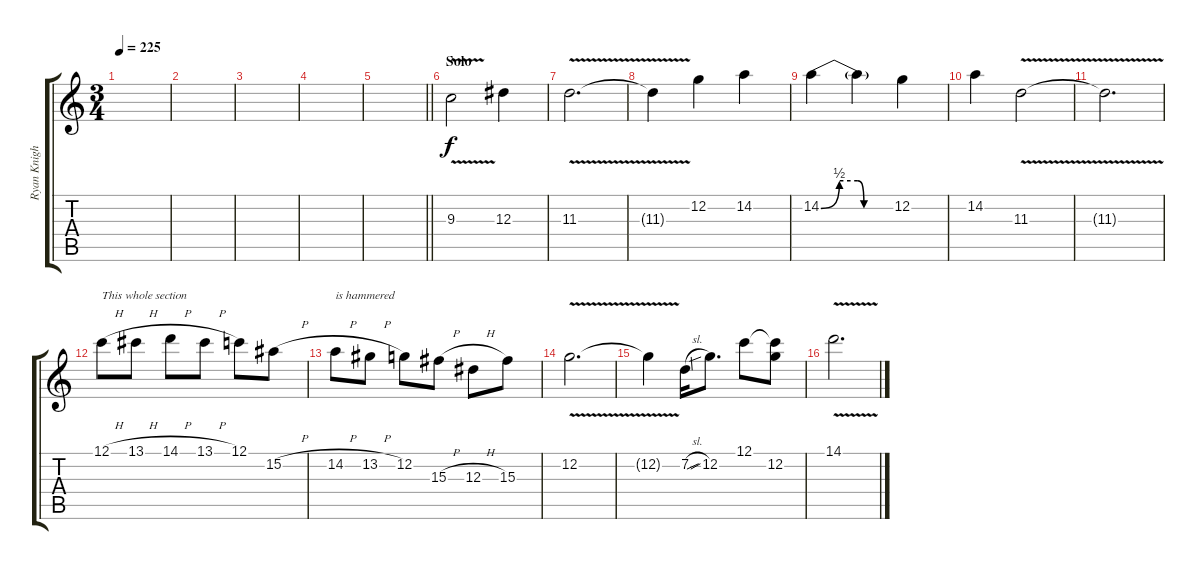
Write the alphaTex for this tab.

\track ("Ryan Knight (Solo)" "Ryan Knigh") {instrument distortionguitar}
\staff {score tabs}
\tuning (C4 G3 Eb3 Bb2 F2 C2) {hide}
\ts (3 4)
\tempo 225
\clef g2
\ks c
|
|
|
|
\barLineRight lightlight
|
\section ("" "Solo")
9.3{v}.2 12.3.4 |
11.3{v}.2{d} |
11.3{t}.4 12.2.4 14.2.4 |
14.2{be (custom 0 0 15 2 30 2 35 0 60 0)}.4 14.2{t}.4 12.2.4 |
14.2.4 11.3{v}.2 |
11.3{t}.2{d} |
12.1{h}.8{txt "This whole section"} 13.1{h}.8 14.1{h}.8 13.1{h}.8 12.1.8 15.2{h}.8 |
14.2{h}.8{txt "is hammered"} 13.2{h}.8 12.2.8 15.3{h}.8 12.3{h}.8 15.3.8 |
12.2{v}.2{d} |
12.2{t}.4 7.2{sl}.16 12.2{sib}.8{d} 12.1.8 (12.1{t} 12.2).8 |
14.1{v}.2{d}
